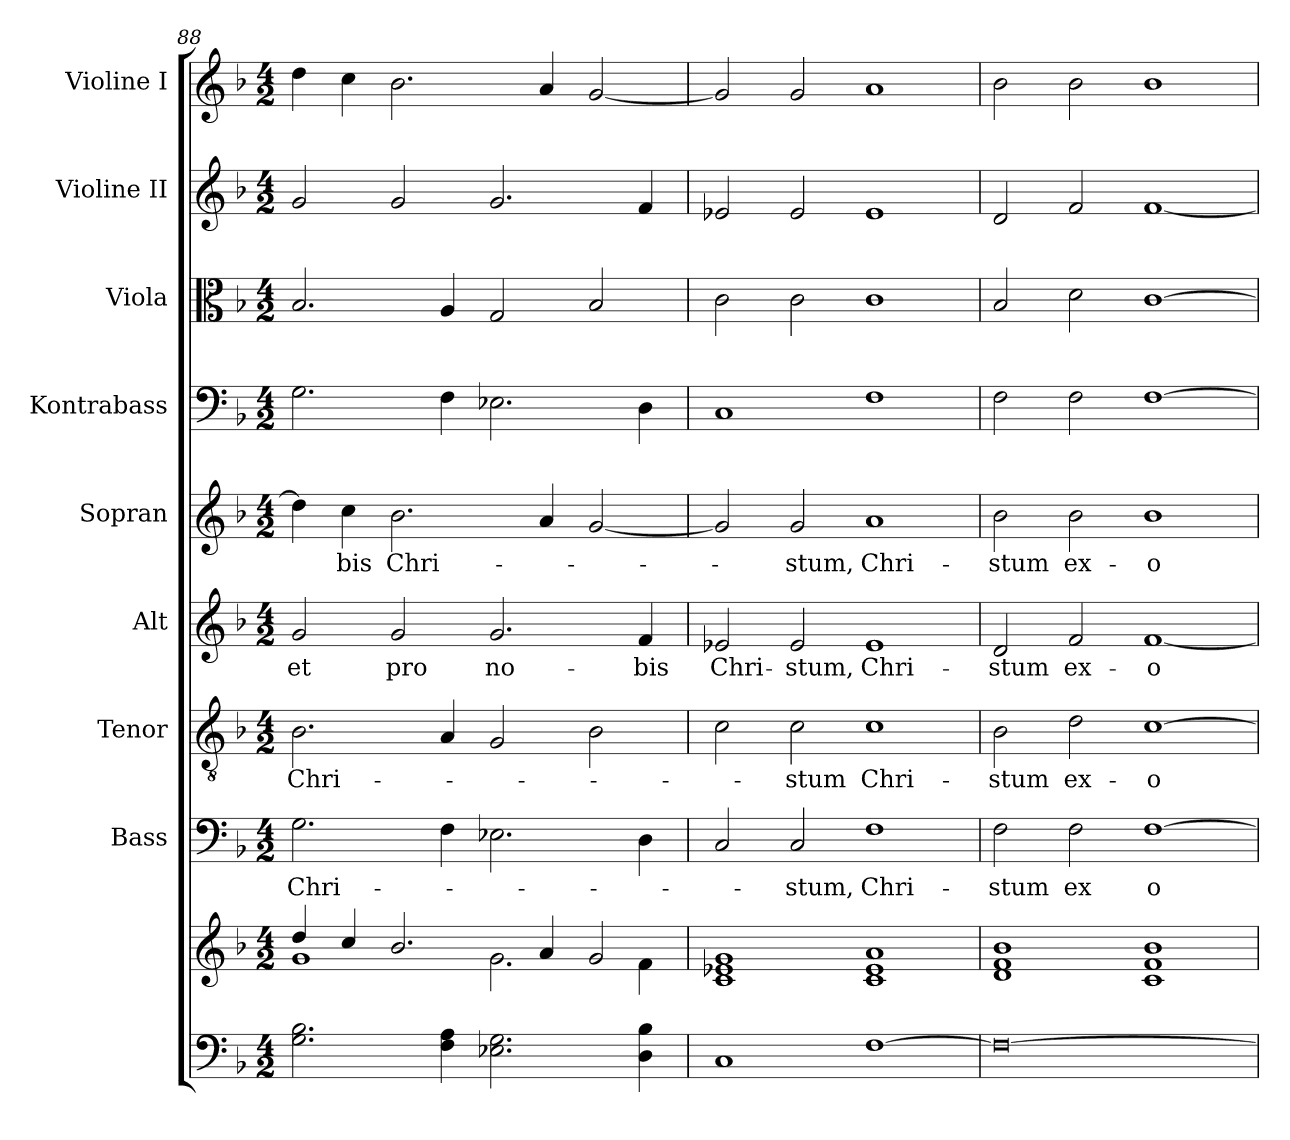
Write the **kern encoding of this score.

**kern	**kern	**kern	**text	**kern	**text	**kern	**text	**kern	**text	**kern	**kern	**kern	**kern
*part9	*part9	*part8	*part8	*part7	*part7	*part6	*part6	*part5	*part5	*part4	*part3	*part2	*part1
*staff10	*staff9	*staff8	*staff8	*staff7	*staff7	*staff6	*staff6	*staff5	*staff5	*staff4	*staff3	*staff2	*staff1
*	*	*I"Bass	*	*I"Tenor	*	*I"Alt	*	*I"Sopran	*	*I"Kontrabass	*I"Viola	*I"Violine II	*I"Violine I
*	*	*I'B.	*	*I'T.	*	*I'A.	*	*I'S.	*	*I'Kb.	*I'Vla.	*I'Vl. II	*I'Vl. I
*clefF4	*clefG2	*clefF4	*	*clefGv2	*	*clefG2	*	*clefG2	*	*clefF4	*clefC3	*clefG2	*clefG2
*	*	*	*	*	*	*	*	*	*	*ITrd7c12	*	*	*
*k[b-]	*k[b-]	*k[b-]	*	*k[b-]	*	*k[b-]	*	*k[b-]	*	*k[b-]	*k[b-]	*k[b-]	*k[b-]
*F:	*F:	*F:	*	*F:	*	*F:	*	*F:	*	*F:	*F:	*F:	*F:
*M4/2	*M4/2	*M4/2	*	*M4/2	*	*M4/2	*	*M4/2	*	*M4/2	*M4/2	*M4/2	*M4/2
=88	=88	=88	=88	=88	=88	=88	=88	=88	=88	=88	=88	=88	=88
*	*^	*	*	*	*	*	*	*	*	*	*	*	*
!	!	!	!	!LO:LY:b	!	!LO:LY:b	!	!LO:LY:b	!	!	!	!	!	!
2.G\ 2.B-\	4dd/	1g	2.G\	Chri-	2.B-\	Chri-	2g/	et	4dd\]	.	2.GG\	2.B-/	2g/	4dd\
!	!	!	!	!	!	!	!	!	!	!LO:LY:b	!	!	!	!
.	4cc/	.	.	.	.	.	.	.	4cc\	-bis	.	.	.	4cc\
!	!	!	!	!	!	!	!	!LO:LY:b	!	!LO:LY:b	!	!	!	!
.	2.b-/	.	.	.	.	.	2g/	pro	2.b-\	Chri-	.	.	2g/	2.b-\
4F\ 4A\	.	.	4F\	.	4A/	.	.	.	.	.	4FF\	4A/	.	.
!	!	!	!	!	!	!	!	!LO:LY:b	!	!	!	!	!	!
2.E-X\ 2.G\	.	2.g\	2.E-X\	.	2G/	.	2.g/	no-	.	.	2.EE-X\	2G/	2.g/	.
.	4a/	.	.	.	.	.	.	.	4a/	.	.	.	.	4a/
.	2g/	.	.	.	2B-\	.	.	.	[2g/	.	.	2B-/	.	[2g/
!	!	!	!	!	!	!	!	!LO:LY:b	!	!	!	!	!	!
4D\ 4B-\	.	4f\	4D\	.	.	.	4f/	-bis	.	.	4DD\	.	4f/	.
!!LO:PB:g=z
=89	=89	=89	=89	=89	=89	=89	=89	=89	=89	=89	=89	=89	=89	=89
!	!	!	!	!	!	!	!	!LO:LY:b	!	!	!	!	!	!
*	*v	*v	*	*	*	*	*	*	*	*	*	*	*	*
1C	1c 1e-X 1g	2C/	.	2c\	.	2e-X/	Chri-	2g/]	.	1CC	2c\	2e-X/	2g/]
!	!	!	!LO:LY:b	!	!LO:LY:b	!	!LO:LY:b	!	!LO:LY:b	!	!	!	!
.	.	2C/	-stum,	2c\	-stum	2e-/	-stum,	2g/	-stum,	.	2c\	2e-/	2g/
!	!	!	!LO:LY:b	!	!LO:LY:b	!	!LO:LY:b	!	!LO:LY:b	!	!	!	!
[1F	1c 1e- 1a	1F	Chri-	1c	Chri-	1e-	Chri-	1a	Chri-	1FF	1c	1e-	1a
=90	=90	=90	=90	=90	=90	=90	=90	=90	=90	=90	=90	=90	=90
!	!	!	!LO:LY:b	!	!LO:LY:b	!	!LO:LY:b	!	!LO:LY:b	!	!	!	!
0F_	1d 1f 1b-	2F\	-stum	2B-\	-stum	2d/	-stum	2b-\	-stum	2FF\	2B-/	2d/	2b-\
!	!	!	!LO:LY:b	!	!LO:LY:b	!	!LO:LY:b	!	!LO:LY:b	!	!	!	!
.	.	2F\	ex	2d\	ex-	2f/	ex-	2b-\	ex-	2FF\	2d\	2f/	2b-\
!	!	!	!LO:LY:b	!	!LO:LY:b	!	!LO:LY:b	!	!LO:LY:b	!	!	!	!
.	1c 1f 1b-	[1F	o-	[1c	-o-	[1f	-o-	1b-	-o-	[1FF	[1c	[1f	1b-
=	=	=	=	=	=	=	=	=	=	=	=	=	=
*-	*-	*-	*-	*-	*-	*-	*-	*-	*-	*-	*-	*-	*-
